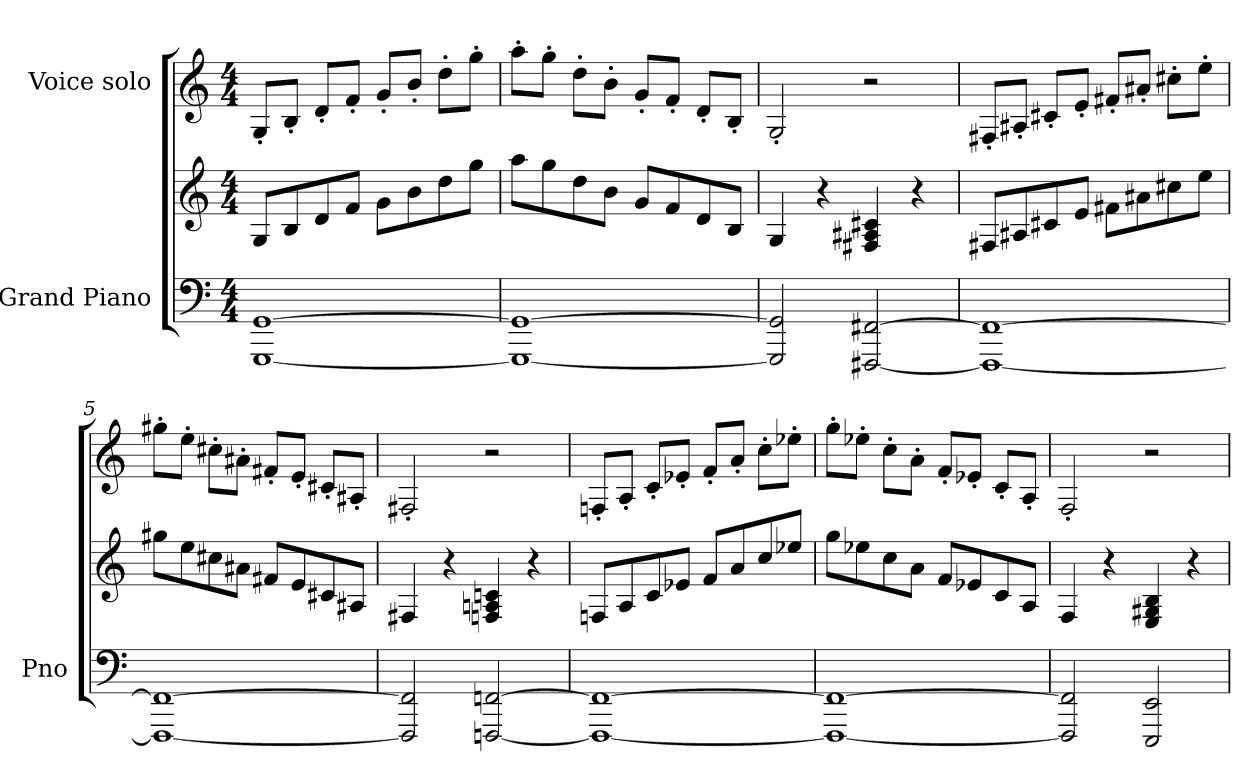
**kern	**kern	**kern
*part2	*part2	*part1
*staff3	*staff2	*staff1
*I"Grand Piano	*	*I"Voice solo
*I'Pno	*	*
*clefF4	*clefG2	*clefG2
*k[]	*k[]	*k[]
*M4/4	*M4/4	*M4/4
*MM90	*MM90	*MM90
=1	=1	=1
[1GGG [1GG	8G/L	8G'/L
.	8B/	8B'/J
.	8d/	8d'/L
.	8f/J	8f'/J
.	8g\L	8g'/L
.	8b\	8b'/J
.	8dd\	8dd'\L
.	8gg\J	8gg'\J
=2	=2	=2
1GGG_ 1GG_	8aa\L	8aa'\L
.	8gg\	8gg'\J
.	8dd\	8dd'\L
.	8b\J	8b'\J
.	8g/L	8g'/L
.	8f/	8f'/J
.	8d/	8d'/L
.	8B/J	8B'/J
=3	=3	=3
2GGG/] 2GG/]	4G/	2G'/
.	4r	.
[2FFF#X/ [2FF#X/	4F#X/ 4A#X/ 4c#X/	2r
.	4r	.
!!LO:LB:g=z
=4	=4	=4
1FFF#_ 1FF#_	8F#X/L	8F#X'/L
.	8A#X/	8A#X'/J
.	8c#X/	8c#X'/L
.	8e/J	8e'/J
.	8f#X\L	8f#X'/L
.	8a#X\	8a#X'/J
.	8cc#X\	8cc#X'\L
.	8ee\J	8ee'\J
=5	=5	=5
1FFF#_ 1FF#_	8gg#X\L	8gg#X'\L
.	8ee\	8ee'\J
.	8cc#X\	8cc#X'\L
.	8a#X\J	8a#X'\J
.	8f#X/L	8f#X'/L
.	8e/	8e'/J
.	8c#X/	8c#X'/L
.	8A#X/J	8A#X'/J
=6	=6	=6
2FFF#/] 2FF#/]	4F#X/	2F#X'/
.	4r	.
[2FFFn/ [2FFn/	4Fn/ 4An/ 4cn/	2r
.	4r	.
!!LO:LB:g=z
=7	=7	=7
1FFF_ 1FF_	8Fn/L	8Fn'/L
.	8A/	8A'/J
.	8c/	8c'/L
.	8e-X/J	8e-X'/J
.	8f/L	8f'/L
.	8a/	8a'/J
.	8cc/	8cc'\L
.	8ee-X/J	8ee-X'\J
=8	=8	=8
1FFF_ 1FF_	8gg\L	8gg'\L
.	8ee-X\	8ee-X'\J
.	8cc\	8cc'\L
.	8a\J	8a'\J
.	8f/L	8f'/L
.	8e-X/	8e-X'/J
.	8c/	8c'/L
.	8A/J	8A'/J
=9	=9	=9
2FFF/] 2FF/]	4F/	2F'/
.	4r	.
2EEE/ 2EE/	4E/ 4G#X/ 4B/	2r
.	4r	.
=	=	=
*-	*-	*-
